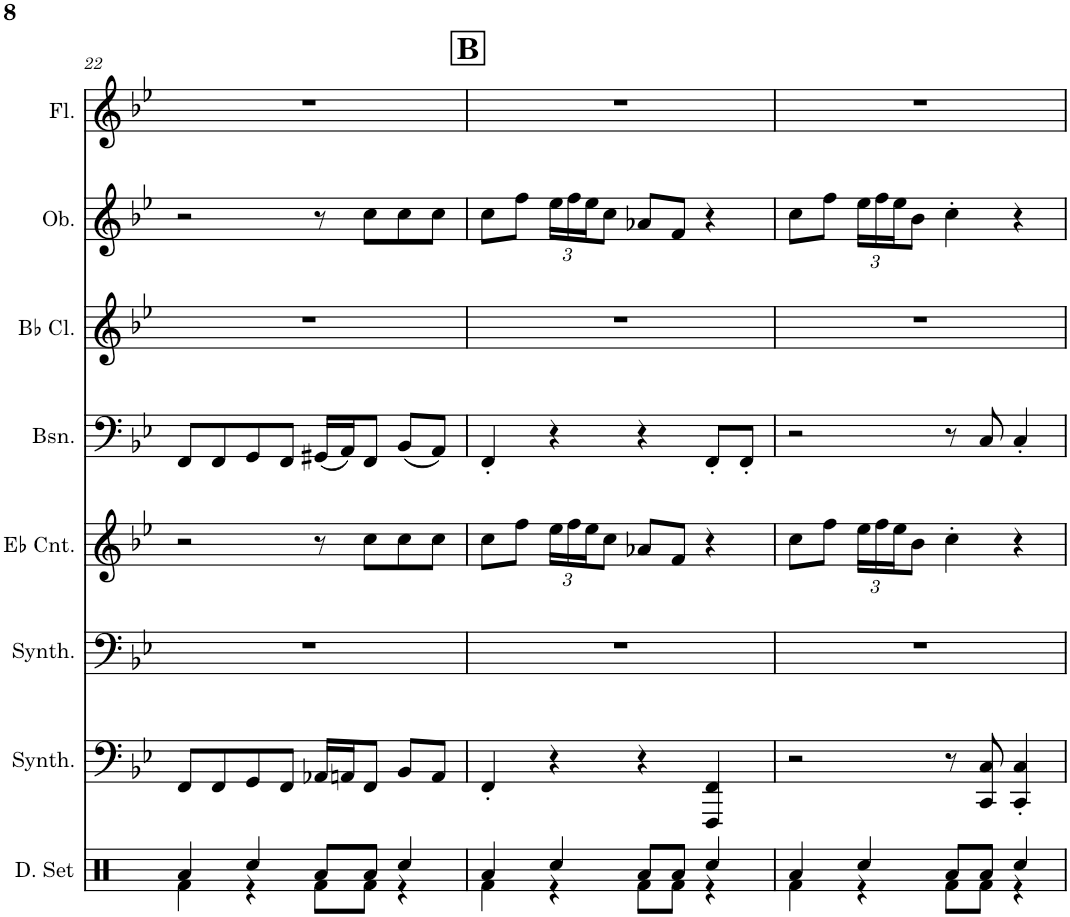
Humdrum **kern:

**kern	**kern	**kern	**kern	**kern	**kern	**kern	**kern
*part8	*part7	*part6	*part5	*part4	*part3	*part2	*part1
*staff8	*staff7	*staff6	*staff5	*staff4	*staff3	*staff2	*staff1
*I"Drumset, Percussion	*I"Bass Synthesizer, Synth Bass	*I"Brass Synthesizer, Brass Accomp.	*I"Eb Cornet, Trumpet	*I"Bassoon	*I"Bb Clarinet	*I"Oboe	*I"Flute
*I'D. Set	*I'Synth.	*I'Synth.	*I'Eb Cnt.	*I'Bsn.	*I'Bb Cl.	*I'Ob.	*I'Fl.
!!LO:PB:g=z
*clefX	*clefF4	*clefF4	*clefG2	*clefF4	*clefG2	*clefG2	*clefG2
*	*	*	*ITrd1c2	*	*ITrd1c2	*	*
*k[]	*k[b-e-]	*k[b-e-]	*k[b-e-]	*k[b-e-]	*k[b-e-]	*k[b-e-]	*k[b-e-]
*M4/4	*M4/4	*M4/4	*M4/4	*M4/4	*M4/4	*M4/4	*M4/4
=22	=22	=22	=22	=22	=22	=22	=22
*^	*	*	*	*	*	*	*
4Ra/	4Rf\	8FF/L	1r	2r	8FF/L	1r	2r	1r
.	.	8FF/	.	.	8FF/	.	.	.
4Rcc/	4r	8GG/	.	.	8GG/	.	.	.
.	.	8FF/J	.	.	8FF/J	.	.	.
8Ra/L	8Rf\L	16AA-X/LL	.	8r	(16GG#X/LL	.	8r	.
.	.	16AAn/J	.	.	16AA/J)	.	.	.
8Ra/J	8Rf\J	8FF/J	.	8cc\L	8FF/J	.	8cc\L	.
4Rcc/	4r	8BB-/L	.	8cc\	(8BB-/L	.	8cc\	.
.	.	8AA/J	.	8cc\J	8AA/J)	.	8cc\J	.
!!LO:REH:place=s1:a:B:cj:fs=14:t=B
=23	=23	=23	=23	=23	=23	=23	=23	=23
4Ra/	4Rf\	4FF'/	1r	8cc\L	4FF'/	1r	8cc\L	1r
.	.	.	.	8ff\J	.	.	8ff\J	.
*	*	*	*	*Xbrackettup	*	*	*Xbrackettup	*
4Rcc/	4r	4r	.	24ee-\LL	4r	.	24ee-\LL	.
.	.	.	.	24ff\	.	.	24ff\	.
.	.	.	.	24ee-\J	.	.	24ee-\J	.
.	.	.	.	8cc\J	.	.	8cc\J	.
8Ra/L	8Rf\L	4r	.	8a-X/L	4r	.	8a-X/L	.
8Ra/J	8Rf\J	.	.	8f/J	.	.	8f/J	.
4Rcc/	4r	4FFF/ 4FF/	.	4r	8FF'/L	.	4r	.
.	.	.	.	.	8FF'/J	.	.	.
=24	=24	=24	=24	=24	=24	=24	=24	=24
4Ra/	4Rf\	2r	1r	8cc\L	2r	1r	8cc\L	1r
.	.	.	.	8ff\J	.	.	8ff\J	.
4Rcc/	4r	.	.	24ee-\LL	.	.	24ee-\LL	.
.	.	.	.	24ff\	.	.	24ff\	.
.	.	.	.	24ee-\J	.	.	24ee-\J	.
.	.	.	.	8b-\J	.	.	8b-\J	.
8Ra/L	8Rf\L	8r	.	4cc'\	8r	.	4cc'\	.
8Ra/J	8Rf\J	8CC/ 8C/	.	.	8C/	.	.	.
4Rcc/	4r	4CC/' 4C/'	.	4r	4C'/	.	4r	.
*v	*v	*	*	*	*	*	*	*
=	=	=	=	=	=	=	=
*-	*-	*-	*-	*-	*-	*-	*-
